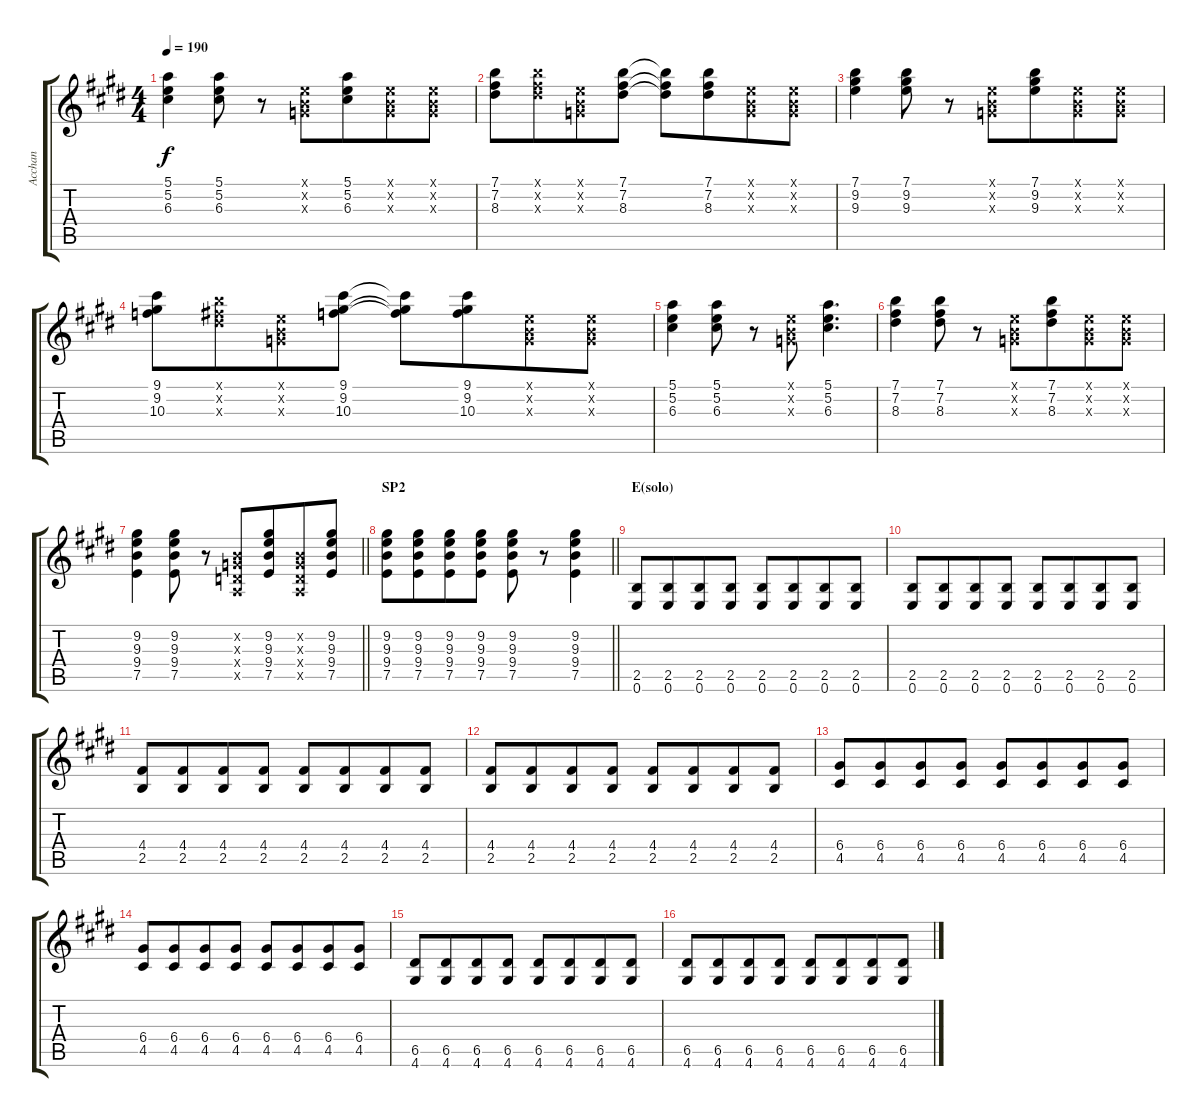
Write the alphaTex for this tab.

\track ("Acchan" "Acchan") {instrument distortionguitar}
\staff {score tabs}
\tuning (E4 B3 G3 D3 A2 E2) {hide}
\ts (4 4)
\tempo 190
\clef g2
\ks e
(5.1 5.2 6.3).4{dy f} (5.1 5.2 6.3).8 r.8 (0.1{x} 0.2{x} 0.3{x}).8 (5.1 5.2 6.3).8{beam merge} (0.1{x} 0.2{x} 0.3{x}).8 (0.1{x} 0.2{x} 0.3{x}).8 |
(7.1 7.2 8.3).8 (7.1{x} 7.2{x} 8.3{x}).8{beam merge} (0.1{x} 0.2{x} 0.3{x}).8 (7.1 7.2 8.3).8 (7.1{t} 7.2{t} 8.3{t}).8{beam merge} (7.1 7.2 8.3).8{beam merge} (0.1{x} 0.2{x} 0.3{x}).8 (0.1{x} 0.2{x} 0.3{x}).8 |
(7.1 9.2 9.3).4 (7.1 9.2 9.3).8 r.8 (0.1{x} 0.2{x} 0.3{x}).8 (7.1 9.2 9.3).8{beam merge} (0.1{x} 0.2{x} 0.3{x}).8 (0.1{x} 0.2{x} 0.3{x}).8 |
(9.1 9.2 10.3).8 (7.1{x} 7.2{x} 8.3{x}).8{beam merge} (0.1{x} 0.2{x} 0.3{x}).8 (9.1 9.2 10.3).8 (9.1{t} 9.2{t} 10.3{t}).8{beam merge} (9.1 9.2 10.3).8{beam merge} (0.1{x} 0.2{x} 0.3{x}).8 (0.1{x} 0.2{x} 0.3{x}).8 |
(5.1 5.2 6.3).4 (5.1 5.2 6.3).8 r.8 (0.1{x} 0.2{x} 0.3{x}).8 (5.1 5.2 6.3).4{d} |
(7.1 7.2 8.3).4 (7.1 7.2 8.3).8 r.8 (0.1{x} 0.2{x} 0.3{x}).8 (7.1 7.2 8.3).8{beam merge} (0.1{x} 0.2{x} 0.3{x}).8 (0.1{x} 0.2{x} 0.3{x}).8 |
\barLineRight lightlight
(9.2 9.3 9.4 7.5).4 (9.2 9.3 9.4 7.5).8 r.8 (0.2{x} 0.3{x} 0.4{x} 0.5{x}).8 (9.2 9.3 9.4 7.5).8{beam merge} (0.2{x} 0.3{x} 0.4{x} 0.5{x}).8 (9.2 9.3 9.4 7.5).8 |
\section ("" "SP2")
\barLineRight lightlight
(9.2 9.3 9.4 7.5).8 (9.2 9.3 9.4 7.5).8{beam merge} (9.2 9.3 9.4 7.5).8 (9.2 9.3 9.4 7.5).8 (9.2 9.3 9.4 7.5).8 r.8 (9.2 9.3 9.4 7.5).4 |
\section ("" "E(solo)")
(2.5 0.6).8 (2.5 0.6).8{beam merge} (2.5 0.6).8 (2.5 0.6).8 (2.5 0.6).8 (2.5 0.6).8{beam merge} (2.5 0.6).8 (2.5 0.6).8 |
(2.5 0.6).8 (2.5 0.6).8{beam merge} (2.5 0.6).8 (2.5 0.6).8 (2.5 0.6).8 (2.5 0.6).8{beam merge} (2.5 0.6).8 (2.5 0.6).8 |
(4.4 2.5).8 (4.4 2.5).8{beam merge} (4.4 2.5).8 (4.4 2.5).8 (4.4 2.5).8 (4.4 2.5).8{beam merge} (4.4 2.5).8 (4.4 2.5).8 |
(4.4 2.5).8 (4.4 2.5).8{beam merge} (4.4 2.5).8 (4.4 2.5).8 (4.4 2.5).8 (4.4 2.5).8{beam merge} (4.4 2.5).8 (4.4 2.5).8 |
(6.4 4.5).8 (6.4 4.5).8{beam merge} (6.4 4.5).8 (6.4 4.5).8 (6.4 4.5).8 (6.4 4.5).8{beam merge} (6.4 4.5).8 (6.4 4.5).8 |
(6.4 4.5).8 (6.4 4.5).8{beam merge} (6.4 4.5).8 (6.4 4.5).8 (6.4 4.5).8 (6.4 4.5).8{beam merge} (6.4 4.5).8 (6.4 4.5).8 |
(6.5 4.6).8 (6.5 4.6).8{beam merge} (6.5 4.6).8 (6.5 4.6).8 (6.5 4.6).8 (6.5 4.6).8{beam merge} (6.5 4.6).8 (6.5 4.6).8 |
(6.5 4.6).8 (6.5 4.6).8{beam merge} (6.5 4.6).8 (6.5 4.6).8 (6.5 4.6).8 (6.5 4.6).8{beam merge} (6.5 4.6).8 (6.5 4.6).8
